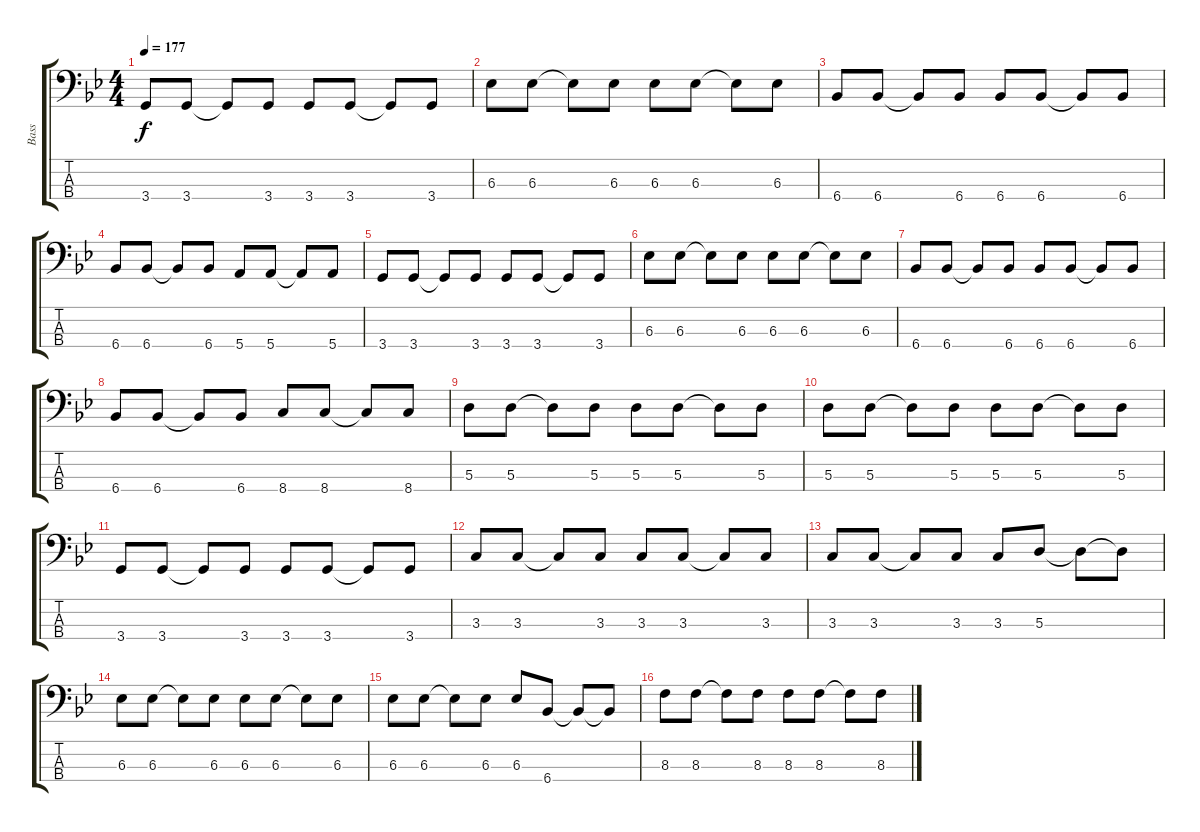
\track ("Bass" "Bass") {instrument electricbasspick}
\staff {score tabs}
\tuning (G2 D2 A1 E1) {hide}
\ts (4 4)
\tempo 177
\clef f4
\ks bb
3.4.8{dy f volume 13 instrument electricbasspick} 3.4.8 3.4{t}.8 3.4.8 3.4.8 3.4.8 3.4{t}.8 3.4.8 |
6.3.8 6.3.8 6.3{t}.8 6.3.8 6.3.8 6.3.8 6.3{t}.8 6.3.8 |
6.4.8 6.4.8 6.4{t}.8 6.4.8 6.4.8 6.4.8 6.4{t}.8 6.4.8 |
6.4.8 6.4.8 6.4{t}.8 6.4.8 5.4.8 5.4.8 5.4{t}.8 5.4.8 |
3.4.8 3.4.8 3.4{t}.8 3.4.8 3.4.8 3.4.8 3.4{t}.8 3.4.8 |
6.3.8 6.3.8 6.3{t}.8 6.3.8 6.3.8 6.3.8 6.3{t}.8 6.3.8 |
6.4.8 6.4.8 6.4{t}.8 6.4.8 6.4.8 6.4.8 6.4{t}.8 6.4.8 |
6.4.8 6.4.8 6.4{t}.8 6.4.8 8.4.8 8.4.8 8.4{t}.8 8.4.8 |
5.3.8 5.3.8 5.3{t}.8 5.3.8 5.3.8 5.3.8 5.3{t}.8 5.3.8 |
5.3.8 5.3.8 5.3{t}.8 5.3.8 5.3.8 5.3.8 5.3{t}.8 5.3.8 |
3.4.8 3.4.8 3.4{t}.8 3.4.8 3.4.8 3.4.8 3.4{t}.8 3.4.8 |
3.3.8 3.3.8 3.3{t}.8 3.3.8 3.3.8 3.3.8 3.3{t}.8 3.3.8 |
3.3.8 3.3.8 3.3{t}.8 3.3.8 3.3.8 5.3.8 5.3{t}.8 5.3{t}.8 |
6.3.8 6.3.8 6.3{t}.8 6.3.8 6.3.8 6.3.8 6.3{t}.8 6.3.8 |
6.3.8 6.3.8 6.3{t}.8 6.3.8 6.3.8 6.4.8 6.4{t}.8 6.4{t}.8 |
8.3.8 8.3.8 8.3{t}.8 8.3.8 8.3.8 8.3.8 8.3{t}.8 8.3.8
